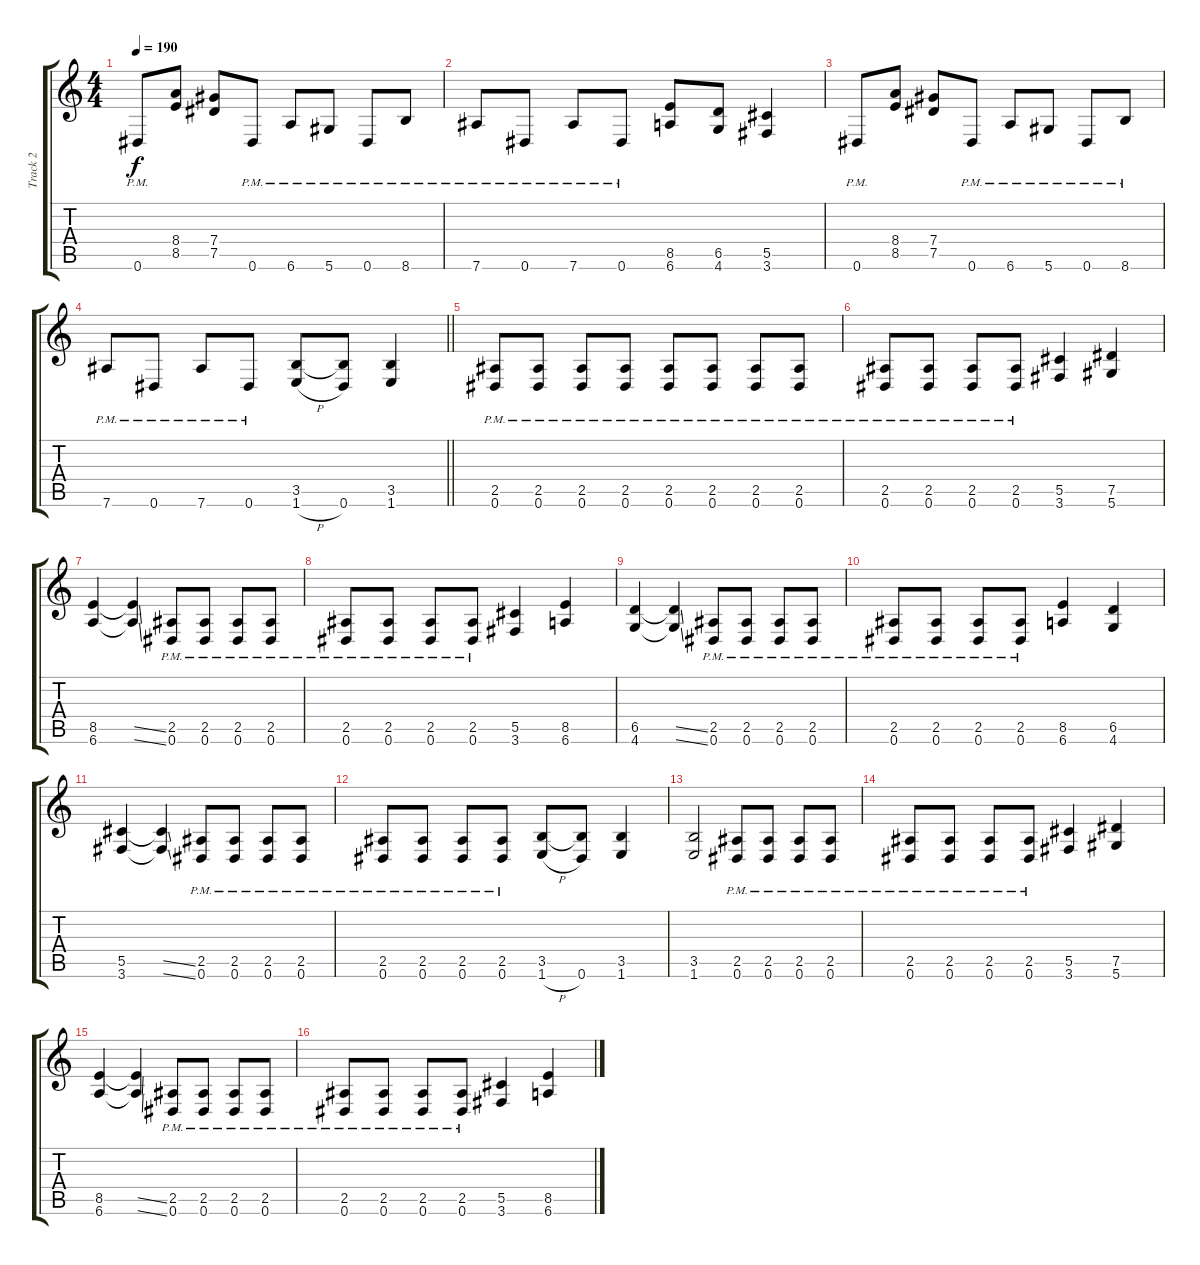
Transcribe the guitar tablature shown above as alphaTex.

\track ("Track 2" "Track 2") {instrument distortionguitar}
\staff {score tabs}
\tuning (Eb4 Bb3 Gb3 Db3 Ab2 Eb2) {hide}
\ts (4 4)
\tempo 190
\clef g2
\ks c
0.6{pm}.8{dy f} (8.4 8.5).8 (7.4 7.5).8 0.6{pm}.8 6.6{pm}.8 5.6{pm}.8 0.6{pm}.8 8.6{pm}.8 |
7.6{pm}.8 0.6{pm}.8 7.6{pm}.8 0.6{pm}.8 (8.5 6.6).8 (6.5 4.6).8 (5.5 3.6).4 |
0.6{pm}.8 (8.4 8.5).8 (7.4 7.5).8 0.6{pm}.8 6.6{pm}.8 5.6{pm}.8 0.6{pm}.8 8.6{pm}.8 |
\barLineRight lightlight
7.6{pm}.8 0.6{pm}.8 7.6{pm}.8 0.6{pm}.8 (3.5 1.6{h}).8 (3.5{t} 0.6).8 (3.5 1.6).4 |
\section ("" "")
(2.5{pm} 0.6{pm}).8 (2.5{pm} 0.6{pm}).8 (2.5{pm} 0.6{pm}).8 (2.5{pm} 0.6{pm}).8 (2.5{pm} 0.6{pm}).8 (2.5{pm} 0.6{pm}).8 (2.5{pm} 0.6{pm}).8 (2.5{pm} 0.6{pm}).8 |
(2.5{pm} 0.6{pm}).8 (2.5{pm} 0.6{pm}).8 (2.5{pm} 0.6{pm}).8 (2.5{pm} 0.6{pm}).8 (5.5 3.6).4 (7.5 5.6).4 |
(8.5 6.6).4 (8.5{ss t} 6.6{ss t}).4 (2.5{pm} 0.6{pm}).8 (2.5{pm} 0.6{pm}).8 (2.5{pm} 0.6{pm}).8 (2.5{pm} 0.6{pm}).8 |
(2.5{pm} 0.6{pm}).8 (2.5{pm} 0.6{pm}).8 (2.5{pm} 0.6{pm}).8 (2.5{pm} 0.6{pm}).8 (5.5 3.6).4 (8.5 6.6).4 |
(6.5 4.6).4 (6.5{ss t} 4.6{ss t}).4 (2.5{pm} 0.6{pm}).8 (2.5{pm} 0.6{pm}).8 (2.5{pm} 0.6{pm}).8 (2.5{pm} 0.6{pm}).8 |
(2.5{pm} 0.6{pm}).8 (2.5{pm} 0.6{pm}).8 (2.5{pm} 0.6{pm}).8 (2.5{pm} 0.6{pm}).8 (8.5 6.6).4 (6.5 4.6).4 |
(5.5 3.6).4 (5.5{ss t} 3.6{ss t}).4 (2.5{pm} 0.6{pm}).8 (2.5{pm} 0.6{pm}).8 (2.5{pm} 0.6{pm}).8 (2.5{pm} 0.6{pm}).8 |
(2.5{pm} 0.6{pm}).8 (2.5{pm} 0.6{pm}).8 (2.5{pm} 0.6{pm}).8 (2.5{pm} 0.6{pm}).8 (3.5 1.6{h}).8 (3.5{t} 0.6).8 (3.5 1.6).4 |
(3.5 1.6).2 (2.5{pm} 0.6{pm}).8 (2.5{pm} 0.6{pm}).8 (2.5{pm} 0.6{pm}).8 (2.5{pm} 0.6{pm}).8 |
(2.5{pm} 0.6{pm}).8 (2.5{pm} 0.6{pm}).8 (2.5{pm} 0.6{pm}).8 (2.5{pm} 0.6{pm}).8 (5.5 3.6).4 (7.5 5.6).4 |
(8.5 6.6).4 (8.5{ss t} 6.6{ss t}).4 (2.5{pm} 0.6{pm}).8 (2.5{pm} 0.6{pm}).8 (2.5{pm} 0.6{pm}).8 (2.5{pm} 0.6{pm}).8 |
(2.5{pm} 0.6{pm}).8 (2.5{pm} 0.6{pm}).8 (2.5{pm} 0.6{pm}).8 (2.5{pm} 0.6{pm}).8 (5.5 3.6).4 (8.5 6.6).4
